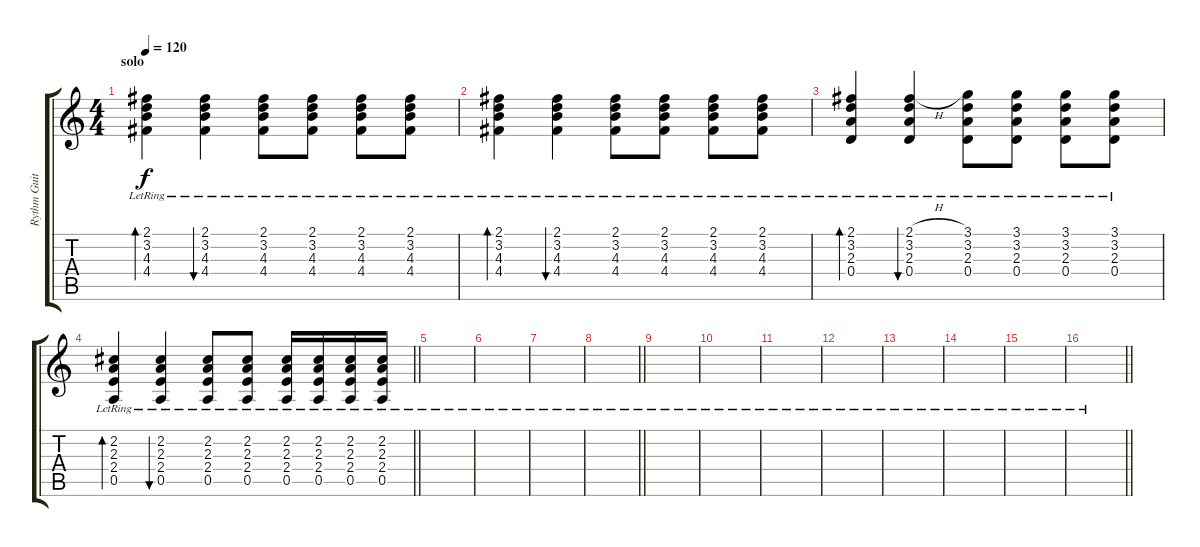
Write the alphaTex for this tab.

\track ("Rythm Guitar" "Rythm Guit") {instrument electricguitarjazz}
\staff {score tabs}
\tuning (E4 B3 G3 D3 A2 E2) {hide}
\ts (4 4)
\section ("" "solo")
\tempo 120
\clef g2
\ks c
(2.1{lr} 3.2{lr} 4.3{lr} 4.4{lr}).4{bd 60 dy f} (2.1{lr} 3.2{lr} 4.3{lr} 4.4{lr}).4{bu 60} (2.1{lr} 3.2{lr} 4.3{lr} 4.4{lr}).8 (2.1{lr} 3.2{lr} 4.3{lr} 4.4{lr}).8 (2.1{lr} 3.2{lr} 4.3{lr} 4.4{lr}).8 (2.1{lr} 3.2{lr} 4.3{lr} 4.4{lr}).8 |
(2.1{lr} 3.2{lr} 4.3{lr} 4.4{lr}).4{bd 60} (2.1{lr} 3.2{lr} 4.3{lr} 4.4{lr}).4{bu 60} (2.1{lr} 3.2{lr} 4.3{lr} 4.4{lr}).8 (2.1{lr} 3.2{lr} 4.3{lr} 4.4{lr}).8 (2.1{lr} 3.2{lr} 4.3{lr} 4.4{lr}).8 (2.1{lr} 3.2{lr} 4.3{lr} 4.4{lr}).8 |
(2.1{lr} 3.2{lr} 2.3{lr} 0.4{lr}).4{bd 60} (2.1{h lr} 3.2{lr} 2.3{lr} 0.4{lr}).4{bu 60} (3.1{lr} 3.2{lr} 2.3{lr} 0.4{lr}).8 (3.1{lr} 3.2{lr} 2.3{lr} 0.4{lr}).8 (3.1{lr} 3.2{lr} 2.3{lr} 0.4{lr}).8 (3.1{lr} 3.2{lr} 2.3{lr} 0.4{lr}).8 |
\barLineRight lightlight
(2.2{lr} 2.3{lr} 2.4{lr} 0.5).4{bd 60} (2.2{lr} 2.3{lr} 2.4{lr} 0.5).4{bu 60} (2.2{lr} 2.3{lr} 2.4{lr} 0.5).8 (2.2{lr} 2.3{lr} 2.4{lr} 0.5).8 (2.2{lr} 2.3{lr} 2.4{lr} 0.5).16 (2.2{lr} 2.3{lr} 2.4{lr} 0.5).16 (2.2{lr} 2.3{lr} 2.4{lr} 0.5).16 (2.2{lr} 2.3{lr} 2.4{lr} 0.5{lr}).16 |
|
|
|
\barLineRight lightlight
|
|
|
|
|
|
|
|
\barLineRight lightlight
